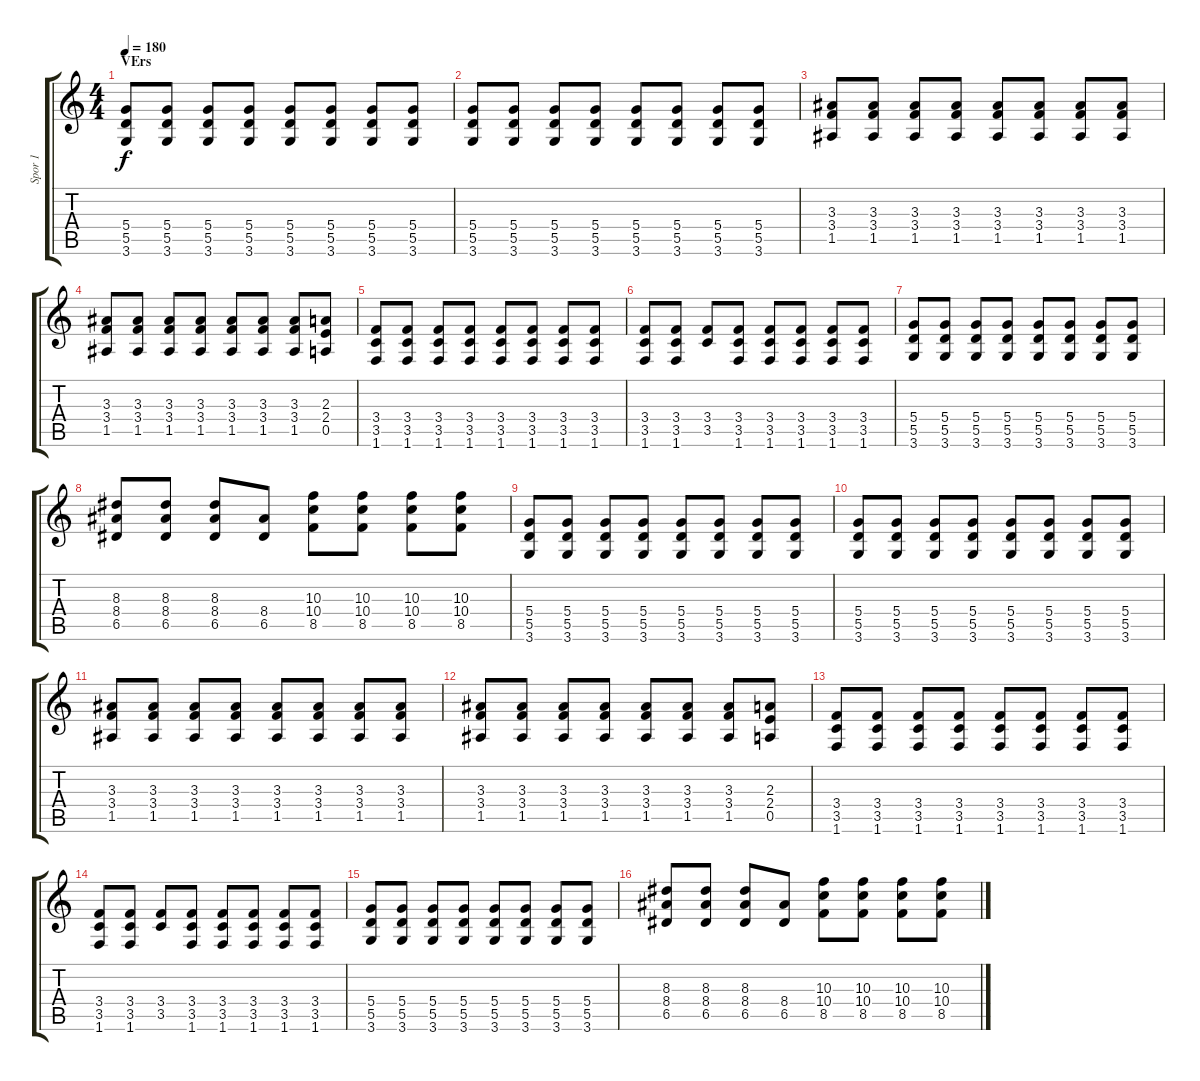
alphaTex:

\track ("Spor 1" "Spor 1") {instrument overdrivenguitar}
\staff {score tabs}
\tuning (E4 B3 G3 D3 A2 E2) {hide}
\ts (4 4)
\section ("" "VErs")
\tempo 180
\clef g2
\ks c
(5.4 5.5 3.6).8{dy f} (5.4 5.5 3.6).8 (5.4 5.5 3.6).8 (5.4 5.5 3.6).8 (5.4 5.5 3.6).8 (5.4 5.5 3.6).8 (5.4 5.5 3.6).8 (5.4 5.5 3.6).8 |
(5.4 5.5 3.6).8 (5.4 5.5 3.6).8 (5.4 5.5 3.6).8 (5.4 5.5 3.6).8 (5.4 5.5 3.6).8 (5.4 5.5 3.6).8 (5.4 5.5 3.6).8 (5.4 5.5 3.6).8 |
(3.3 3.4 1.5).8 (3.3 3.4 1.5).8 (3.3 3.4 1.5).8 (3.3 3.4 1.5).8 (3.3 3.4 1.5).8 (3.3 3.4 1.5).8 (3.3 3.4 1.5).8 (3.3 3.4 1.5).8 |
(3.3 3.4 1.5).8 (3.3 3.4 1.5).8 (3.3 3.4 1.5).8 (3.3 3.4 1.5).8 (3.3 3.4 1.5).8 (3.3 3.4 1.5).8 (3.3 3.4 1.5).8 (2.3 2.4 0.5).8 |
(3.4 3.5 1.6).8 (3.4 3.5 1.6).8 (3.4 3.5 1.6).8 (3.4 3.5 1.6).8 (3.4 3.5 1.6).8 (3.4 3.5 1.6).8 (3.4 3.5 1.6).8 (3.4 3.5 1.6).8 |
(3.4 3.5 1.6).8 (3.4 3.5 1.6).8 (3.4 3.5).8 (3.4 3.5 1.6).8 (3.4 3.5 1.6).8 (3.4 3.5 1.6).8 (3.4 3.5 1.6).8 (3.4 3.5 1.6).8 |
(5.4 5.5 3.6).8 (5.4 5.5 3.6).8 (5.4 5.5 3.6).8 (5.4 5.5 3.6).8 (5.4 5.5 3.6).8 (5.4 5.5 3.6).8 (5.4 5.5 3.6).8 (5.4 5.5 3.6).8 |
(8.3 8.4 6.5).8 (8.3 8.4 6.5).8 (8.3 8.4 6.5).8 (8.4 6.5).8 (10.3 10.4 8.5).8 (10.3 10.4 8.5).8 (10.3 10.4 8.5).8 (10.3 10.4 8.5).8 |
(5.4 5.5 3.6).8 (5.4 5.5 3.6).8 (5.4 5.5 3.6).8 (5.4 5.5 3.6).8 (5.4 5.5 3.6).8 (5.4 5.5 3.6).8 (5.4 5.5 3.6).8 (5.4 5.5 3.6).8 |
(5.4 5.5 3.6).8 (5.4 5.5 3.6).8 (5.4 5.5 3.6).8 (5.4 5.5 3.6).8 (5.4 5.5 3.6).8 (5.4 5.5 3.6).8 (5.4 5.5 3.6).8 (5.4 5.5 3.6).8 |
(3.3 3.4 1.5).8 (3.3 3.4 1.5).8 (3.3 3.4 1.5).8 (3.3 3.4 1.5).8 (3.3 3.4 1.5).8 (3.3 3.4 1.5).8 (3.3 3.4 1.5).8 (3.3 3.4 1.5).8 |
(3.3 3.4 1.5).8 (3.3 3.4 1.5).8 (3.3 3.4 1.5).8 (3.3 3.4 1.5).8 (3.3 3.4 1.5).8 (3.3 3.4 1.5).8 (3.3 3.4 1.5).8 (2.3 2.4 0.5).8 |
(3.4 3.5 1.6).8 (3.4 3.5 1.6).8 (3.4 3.5 1.6).8 (3.4 3.5 1.6).8 (3.4 3.5 1.6).8 (3.4 3.5 1.6).8 (3.4 3.5 1.6).8 (3.4 3.5 1.6).8 |
(3.4 3.5 1.6).8 (3.4 3.5 1.6).8 (3.4 3.5).8 (3.4 3.5 1.6).8 (3.4 3.5 1.6).8 (3.4 3.5 1.6).8 (3.4 3.5 1.6).8 (3.4 3.5 1.6).8 |
(5.4 5.5 3.6).8 (5.4 5.5 3.6).8 (5.4 5.5 3.6).8 (5.4 5.5 3.6).8 (5.4 5.5 3.6).8 (5.4 5.5 3.6).8 (5.4 5.5 3.6).8 (5.4 5.5 3.6).8 |
(8.3 8.4 6.5).8 (8.3 8.4 6.5).8 (8.3 8.4 6.5).8 (8.4 6.5).8 (10.3 10.4 8.5).8 (10.3 10.4 8.5).8 (10.3 10.4 8.5).8 (10.3 10.4 8.5).8
